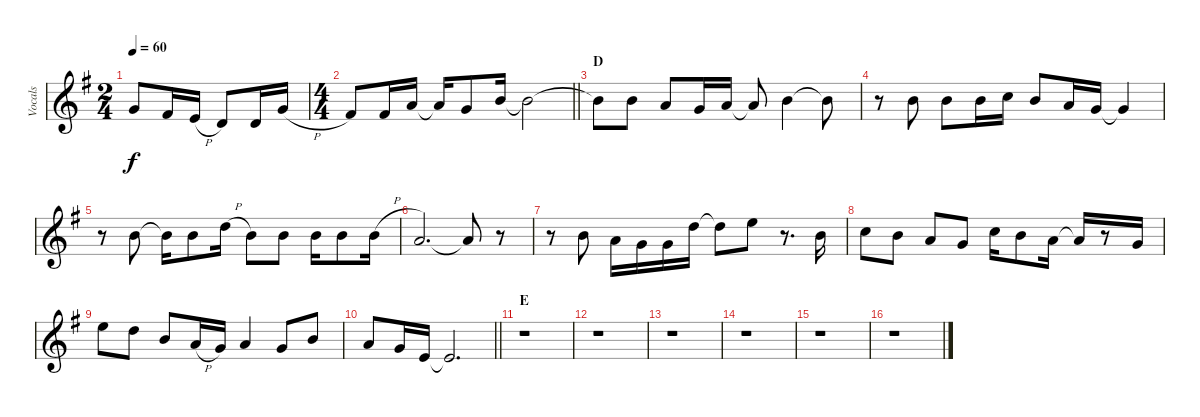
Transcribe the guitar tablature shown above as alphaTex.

\track ("Vocals" "Vocals") {instrument lead6voice}
\staff {score}
\tuning (E4 B3 G3 D3 A2 E2) {hide}
\ts (2 4)
\tempo 60
\clef g2
\ks g
3.1.8{dy f} 2.1.16 5.2{h}.16 3.2.8 3.2.16 3.1{h}.16 |
\ts (4 4)
\barLineRight lightlight
2.1.8 2.1.16 5.1.16 5.1{t}.16 3.1.8 7.1.16 7.1{t}.2 |
\section ("" "D")
7.1{t}.8 7.1.8 5.1.8 3.1.16 5.1.16 5.1{t}.8 7.1.4 7.1{t}.8 |
r.8 7.1.8 7.1.8 7.1.16 8.1.16 7.1.8 5.1.16 3.1.16 3.1{t}.4 |
r.8 7.1.8 7.1{t}.16 7.1.8 10.1{h}.16 7.1.8 7.1.8 7.1.16 7.1.8 7.1{h}.16 |
5.1.2{d} 5.1{t}.8 r.8 |
r.8 7.1.8 5.1.16 3.1.16 3.1.16 10.1.16 10.1{t}.8 12.1.8 r.8{d} 7.1.16 |
8.1.8 7.1.8 5.1.8 3.1.8 8.1.16 7.1.8 5.1.16 5.1{t}.16 r.8 3.1.16 |
12.1.8 10.1.8 7.1.8 5.1{h}.16 3.1.16 5.1.4 3.1.8 7.1.8 |
\barLineRight lightlight
5.1.8 3.1.16 0.1.16 0.1{t}.2{d} |
\section ("" "E")
r.1 |
r.1 |
r.1 |
r.1 |
r.1 |
r.1
